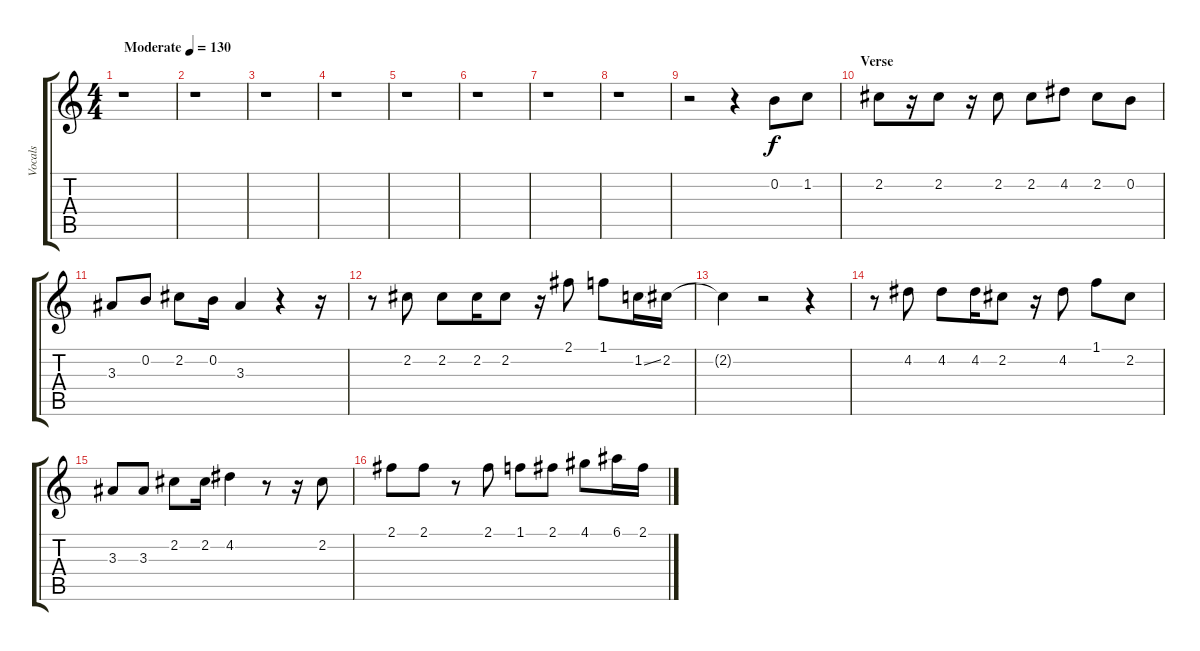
\track ("Vocals" "Vocals") {instrument distortionguitar}
\staff {score tabs}
\tuning (E4 B3 G3 D3 A2 E2) {hide}
\ts (4 4)
\tempo (130 "Moderate")
\clef g2
\ks c
r.1{dy f instrument distortionguitar} |
r.1 |
r.1 |
r.1 |
r.1 |
r.1 |
r.1 |
r.1 |
r.2 r.4 0.2.8 1.2.8 |
\section ("" "Verse")
2.2.8 r.16 2.2.8 r.16 2.2.8 2.2.8 4.2.8 2.2.8 0.2.8 |
3.3.8 0.2.8 2.2.8 0.2.16 3.3.4 r.4 r.16 |
r.8 2.2.8 2.2.8 2.2.16 2.2.8 r.16 2.1.8 1.1.8 1.2{ss}.16 2.2.16 |
2.2{t}.4 r.2 r.4 |
r.8 4.2.8 4.2.8 4.2.16 2.2.8 r.16 4.2.8 1.1.8 2.2.8 |
3.3.8 3.3.8 2.2.8 2.2.16 4.2.4 r.8 r.16 2.2.8 |
2.1.8 2.1.8 r.8 2.1.8 1.1.8 2.1.8 4.1.8 6.1.16 2.1.16
